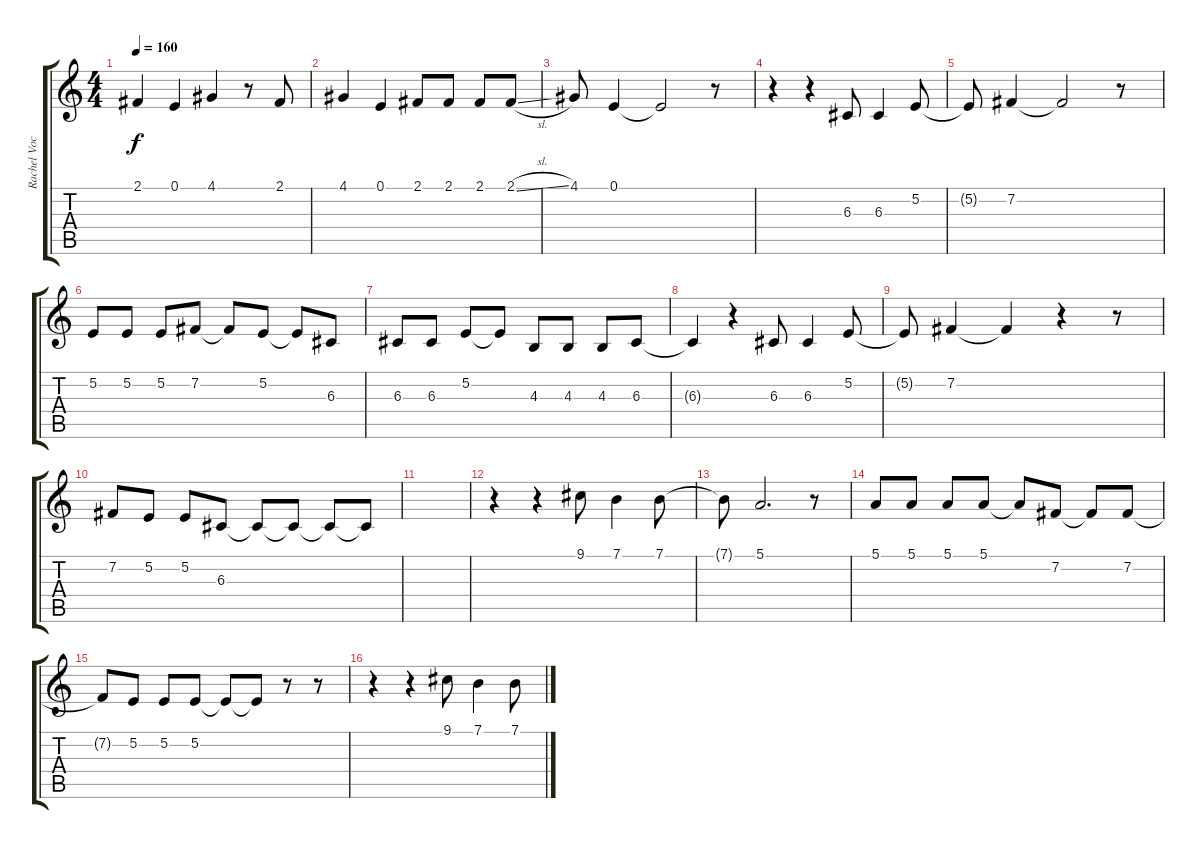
\track ("Rachel Vocals" "Rachel Voc") {instrument altosax}
\staff {score tabs}
\tuning (E4 B3 G3 D3 A2 E2) {hide}
\ts (4 4)
\tempo 160
\clef g2
\ks c
2.1.4{dy f} 0.1.4 4.1.4 r.8 2.1.8 |
4.1.4 0.1.4 2.1.8 2.1.8 2.1.8 2.1{sl}.8 |
4.1.8 0.1.4 0.1{t}.2 r.8 |
r.4 r.4 6.3.8 6.3.4 5.2.8 |
5.2{t}.8 7.2.4 7.2{t}.2 r.8 |
5.2.8 5.2.8 5.2.8 7.2.8 7.2{t}.8 5.2.8 5.2{t}.8 6.3.8 |
6.3.8 6.3.8 5.2.8 5.2{t}.8 4.3.8 4.3.8 4.3.8 6.3.8 |
6.3{t}.4 r.4 6.3.8 6.3.4 5.2.8 |
5.2{t}.8 7.2.4 7.2{t}.4 r.4 r.8 |
7.2.8 5.2.8 5.2.8 6.3.8 6.3{t}.8 6.3{t}.8 6.3{t}.8 6.3{t}.8 |
|
r.4 r.4 9.1.8 7.1.4 7.1.8 |
7.1{t}.8 5.1.2{d} r.8 |
5.1.8 5.1.8 5.1.8 5.1.8 5.1{t}.8 7.2.8 7.2{t}.8 7.2.8 |
7.2{t}.8 5.2.8 5.2.8 5.2.8 5.2{t}.8 5.2{t}.8 r.8 r.8 |
r.4 r.4 9.1.8 7.1.4 7.1.8
